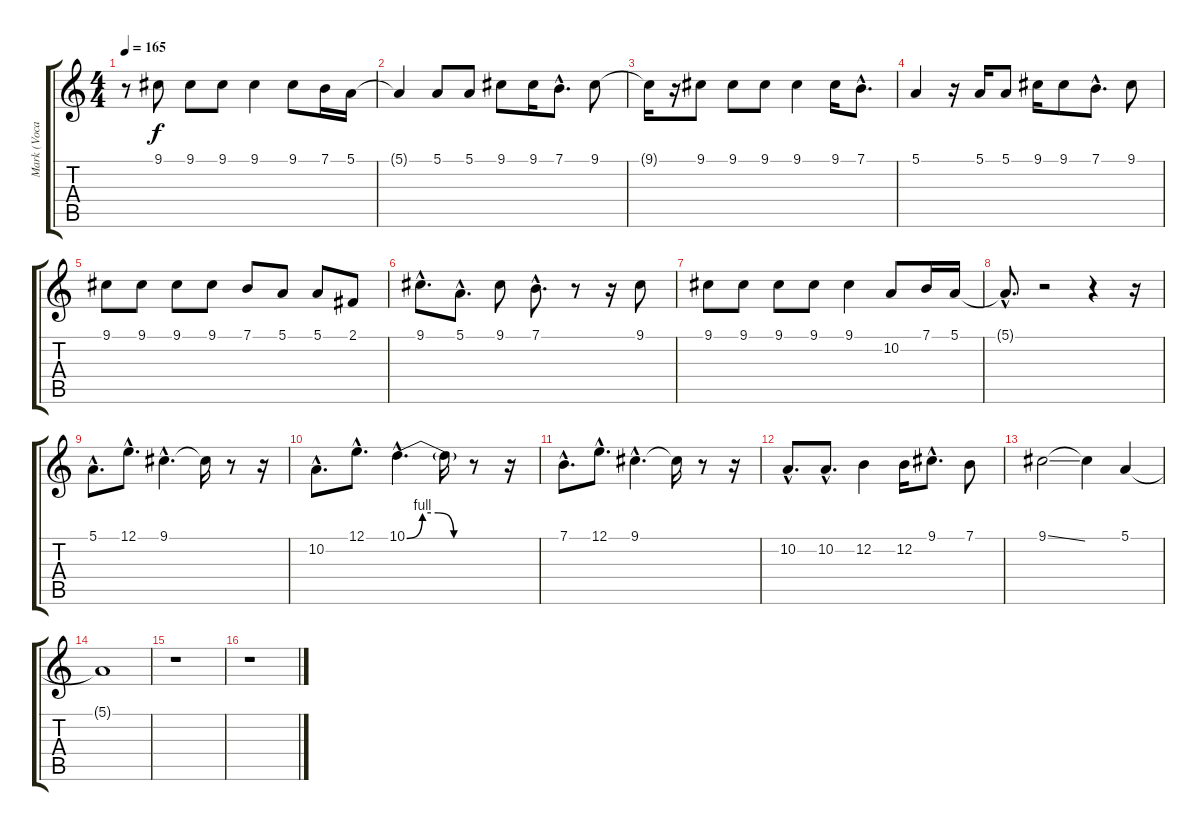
\track ("Mark (Vocals)" "Mark (Voca") {instrument tenorsax}
\staff {score tabs}
\tuning (E4 B3 G3 D3 A2 E2) {hide}
\ts (4 4)
\tempo 165
\clef g2
\ks c
r.8{dy f} 9.1.8 9.1.8 9.1.8 9.1.4 9.1.8 7.1.16 5.1.16 |
5.1{t}.4 5.1.8 5.1.8 9.1.8 9.1.16 7.1{hac}.8{d} 9.1.8 |
9.1{t}.16 r.16 9.1.8 9.1.8 9.1.8 9.1.4 9.1.16 7.1{hac}.8{d} |
5.1.4 r.16 5.1.16 5.1.8 9.1.16 9.1.8 7.1{hac}.8{d} 9.1.8 |
9.1.8 9.1.8 9.1.8 9.1.8 7.1.8 5.1.8 5.1.8 2.1.8 |
9.1{hac}.8{d} 5.1{hac}.8{d} 9.1.8 7.1{hac}.8{d} r.8 r.16 9.1.8 |
9.1.8 9.1.8 9.1.8 9.1.8 9.1.4 10.2.8 7.1.16 5.1.16 |
5.1{hac t}.8{d} r.2 r.4 r.16 |
5.1{hac}.8{d} 12.1{hac}.8{d} 9.1{hac}.4{d} 9.1{t}.16 r.8 r.16 |
10.2{hac}.8{d} 12.1{hac}.8{d} 10.1{be (custom 0 0 15 4 30 4 45 0 60 0) hac}.4{d} 10.1{t}.16 r.8 r.16 |
7.1{hac}.8{d} 12.1{hac}.8{d} 9.1{hac}.4{d} 9.1{t}.16 r.8 r.16 |
10.2{hac}.8{d} 10.2{hac}.8{d} 12.2.4 12.2.16 9.1{hac}.8{d} 7.1.8 |
9.1{ss}.2 9.1{t}.4 5.1.4 |
5.1{t}.1 |
r.1 |
r.1
